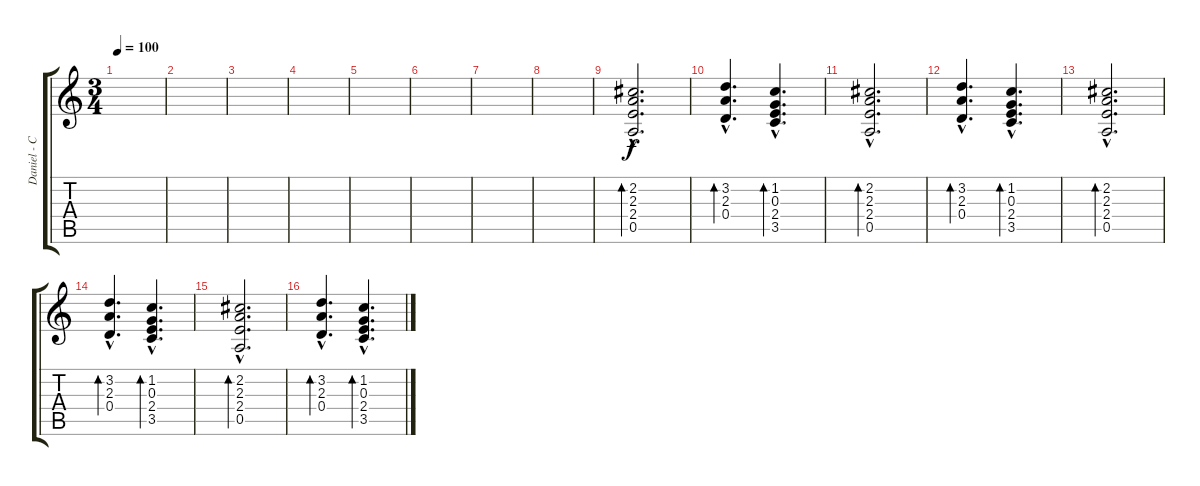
\track ("Daniel - Clean" "Daniel - C") {instrument electricguitarclean}
\staff {score tabs}
\tuning (E4 B3 G3 D3 A2 E2) {hide}
\ts (3 4)
\tempo 100
\clef g2
\ks c
|
|
|
|
|
|
|
|
(2.2{hac} 2.3{hac} 2.4{hac} 0.5{hac}).2{d bd 240} |
(3.2{hac} 2.3{hac} 0.4{hac}).4{d bd 240} (1.2{hac} 0.3{hac} 2.4{hac} 3.5{hac}).4{d bd 240} |
(2.2{hac} 2.3{hac} 2.4{hac} 0.5{hac}).2{d bd 240} |
(3.2{hac} 2.3{hac} 0.4{hac}).4{d bd 240} (1.2{hac} 0.3{hac} 2.4{hac} 3.5{hac}).4{d bd 240} |
(2.2{hac} 2.3{hac} 2.4{hac} 0.5{hac}).2{d bd 240} |
(3.2{hac} 2.3{hac} 0.4{hac}).4{d bd 240} (1.2{hac} 0.3{hac} 2.4{hac} 3.5{hac}).4{d bd 240} |
(2.2{hac} 2.3{hac} 2.4{hac} 0.5{hac}).2{d bd 240} |
(3.2{hac} 2.3{hac} 0.4{hac}).4{d bd 240} (1.2{hac} 0.3{hac} 2.4{hac} 3.5{hac}).4{d bd 240}
